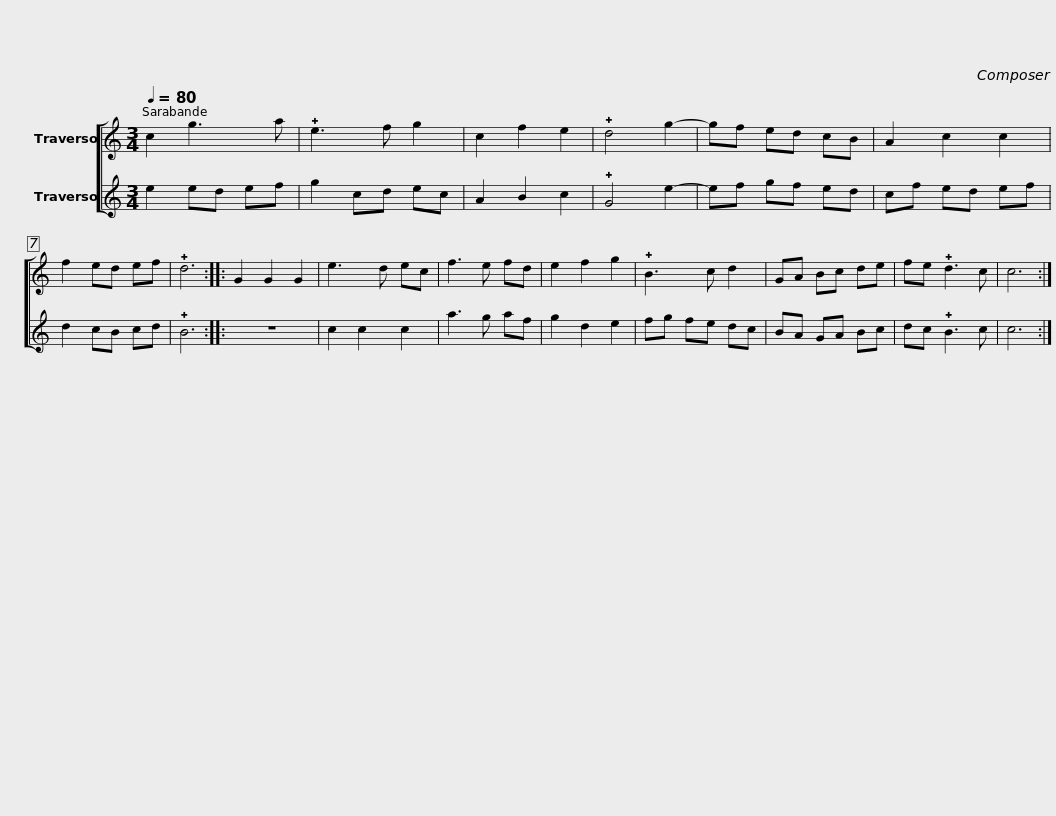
X:1
%%score [ 1 2 ]
L:1/8
Q:1/4=80
M:3/4
I:linebreak $
K:C
V:1
V:2 treble
V:1
 c2 g3 a | !plus!e3 f g2 | c2 f2 e2 | !plus!d4 g2- | gf ed cB | %5
 A2 c2 c2 | f2 ed ef | !plus!d6 ::$ G2 G2 G2 | e3 d ec | %10
 f3 e fd | e2 f2 g2 | !plus!B3 c d2 | GA Bc de | fe !plus!d3 c | %15
 c6 :| %16
V:2
 e2 ed ef | g2 cd ec | A2 B2 c2 | !plus!G4 e2- | ef gf ed | %5
 cf ed ef | d2 cB cd | !plus!B6 ::$ z6 | c2 c2 c2 | %10
 a3 g af | g2 d2 e2 | fg fe dc | BA GA Bc | dc !plus!B3 c | %15
 c6 :| %16
